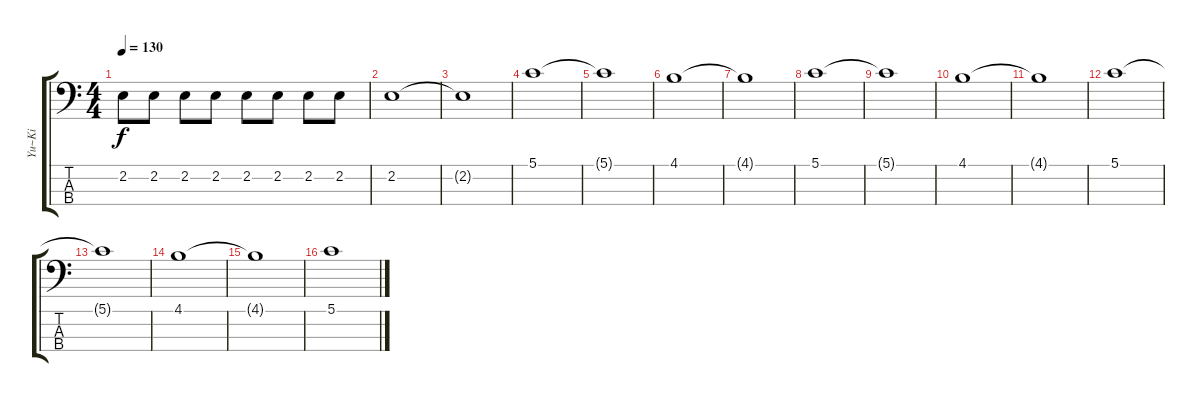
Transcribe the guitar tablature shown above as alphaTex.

\track ("Yu~Ki" "Yu~Ki") {instrument electricbasspick}
\staff {score tabs}
\tuning (G2 D2 A1 E1) {hide}
\ts (4 4)
\tempo 130
\clef f4
\ks c
2.2.8{dy f} 2.2.8 2.2.8 2.2.8 2.2.8 2.2.8 2.2.8 2.2.8 |
2.2.1 |
2.2{t}.1 |
5.1.1 |
5.1{t}.1 |
4.1.1 |
4.1{t}.1 |
5.1.1 |
5.1{t}.1 |
4.1.1 |
4.1{t}.1 |
5.1.1 |
5.1{t}.1 |
4.1.1 |
4.1{t}.1 |
5.1.1
